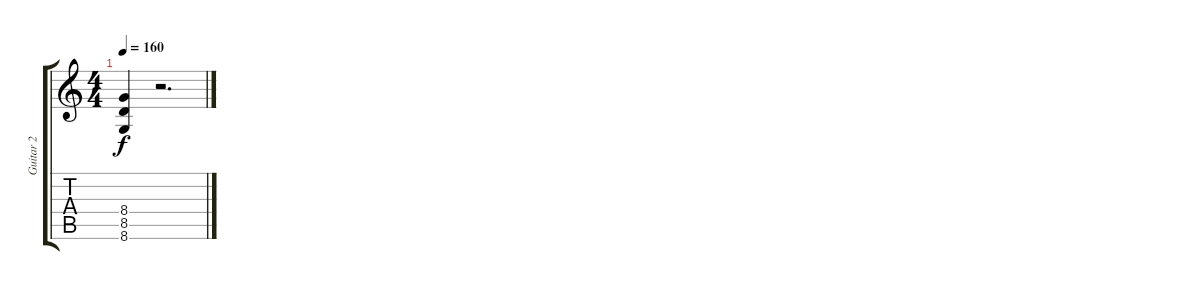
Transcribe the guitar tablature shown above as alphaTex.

\track ("Guitar 2" "Guitar 2") {instrument distortionguitar}
\staff {score tabs}
\tuning (Db4 Ab3 E3 B2 Gb2 B1) {hide}
\ts (4 4)
\tempo 160
\clef g2
\ks c
(8.4 8.5 8.6).4{dy f} r.2{d}
